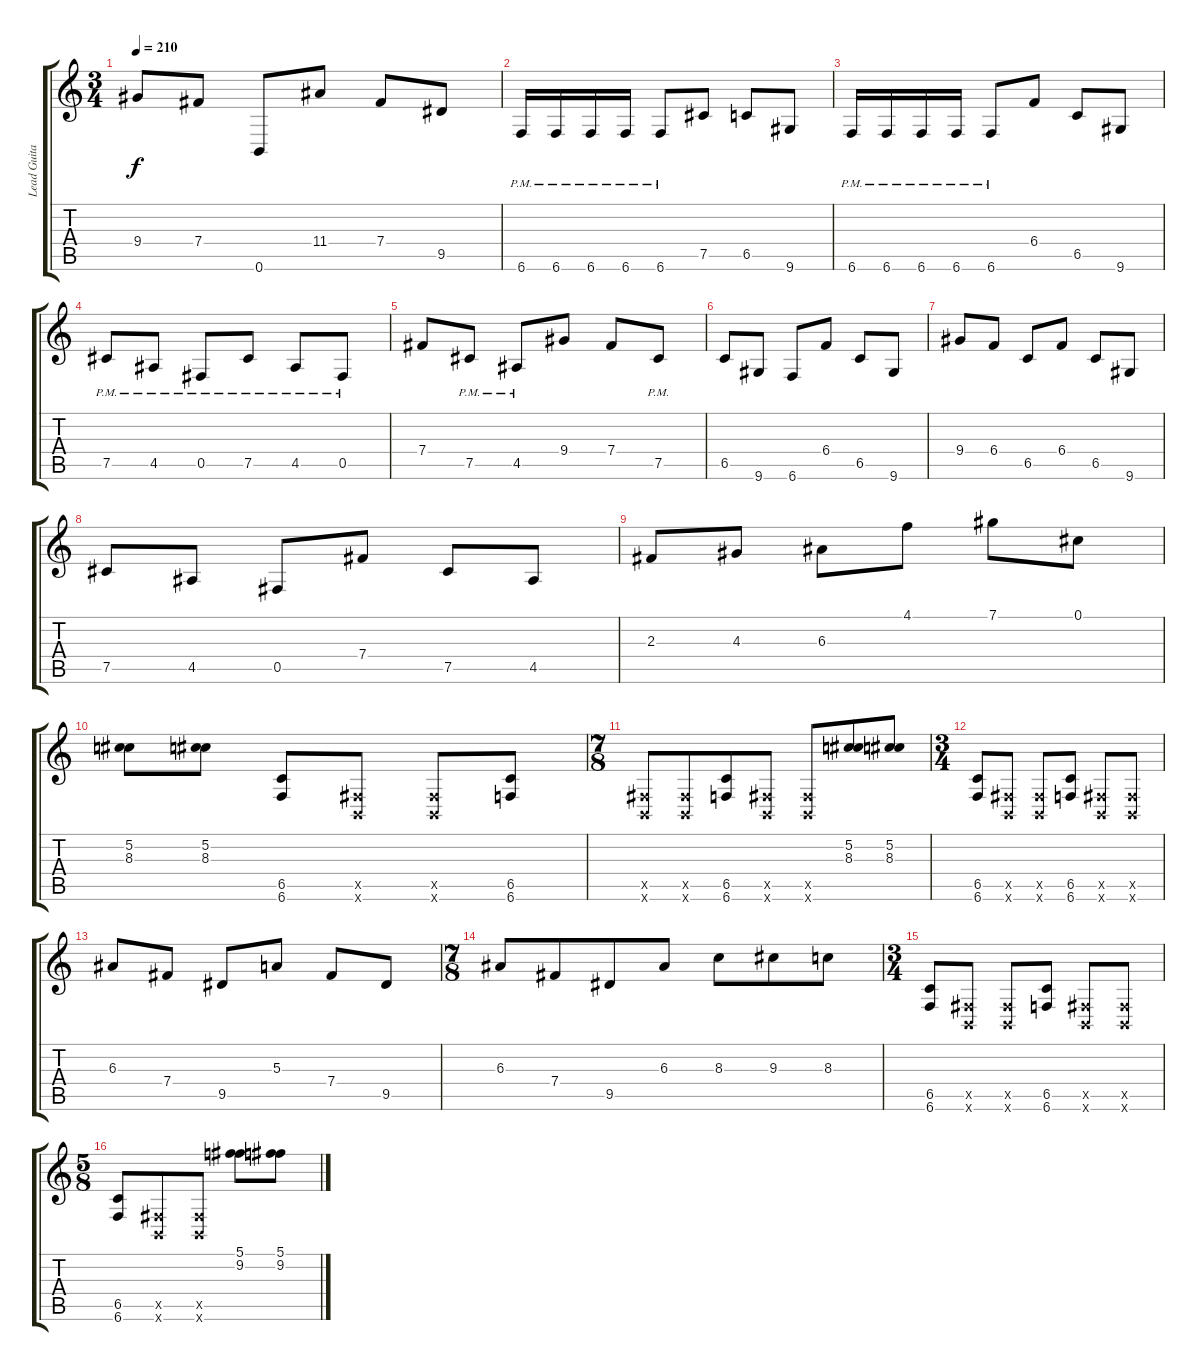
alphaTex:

\track ("Lead Guitar" "Lead Guita") {instrument distortionguitar}
\staff {score tabs}
\tuning (Db4 Ab3 E3 B2 Gb2 B1) {hide}
\ts (3 4)
\tempo 210
\clef g2
\ks c
9.4.8{dy f} 7.4.8 0.6.8 11.4.8 7.4.8 9.5.8 |
6.6{pm}.16 6.6{pm}.16 6.6{pm}.16 6.6{pm}.16 6.6{pm}.8 7.5.8 6.5.8 9.6.8 |
6.6{pm}.16 6.6{pm}.16 6.6{pm}.16 6.6{pm}.16 6.6{pm}.8 6.4.8 6.5.8 9.6.8 |
7.5{pm}.8 4.5{pm}.8 0.5{pm}.8 7.5{pm}.8 4.5{pm}.8 0.5{pm}.8 |
7.4.8 7.5{pm}.8 4.5{pm}.8 9.4.8 7.4.8 7.5{pm}.8 |
6.5.8 9.6.8 6.6.8 6.4.8 6.5.8 9.6.8 |
9.4.8 6.4.8 6.5.8 6.4.8 6.5.8 9.6.8 |
7.5.8 4.5.8 0.5.8 7.4.8 7.5.8 4.5.8 |
2.3.8 4.3.8 6.3.8 4.1.8 7.1.8 0.1.8 |
(5.2 8.3).8 (5.2 8.3).8 (6.5 6.6).8 (0.5{x} 0.6{x}).8 (0.5{x} 0.6{x}).8 (6.5 6.6).8 |
\ts (7 8)
(0.5{x} 0.6{x}).8 (0.5{x} 0.6{x}).8 (6.5 6.6).8 (0.5{x} 0.6{x}).8 (0.5{x} 0.6{x}).8 (5.2 8.3).8 (5.2 8.3).8 |
\ts (3 4)
(6.5 6.6).8 (0.5{x} 0.6{x}).8 (0.5{x} 0.6{x}).8 (6.5 6.6).8 (0.5{x} 0.6{x}).8 (0.5{x} 0.6{x}).8 |
6.3.8 7.4.8 9.5.8 5.3.8 7.4.8 9.5.8 |
\ts (7 8)
6.3.8 7.4.8 9.5.8 6.3.8 8.3.8 9.3.8 8.3.8 |
\ts (3 4)
(6.5 6.6).8 (0.5{x} 0.6{x}).8 (0.5{x} 0.6{x}).8 (6.5 6.6).8 (0.5{x} 0.6{x}).8 (0.5{x} 0.6{x}).8 |
\ts (5 8)
(6.5 6.6).8 (0.5{x} 0.6{x}).8 (0.5{x} 0.6{x}).8 (5.1 9.2).8 (5.1 9.2).8
